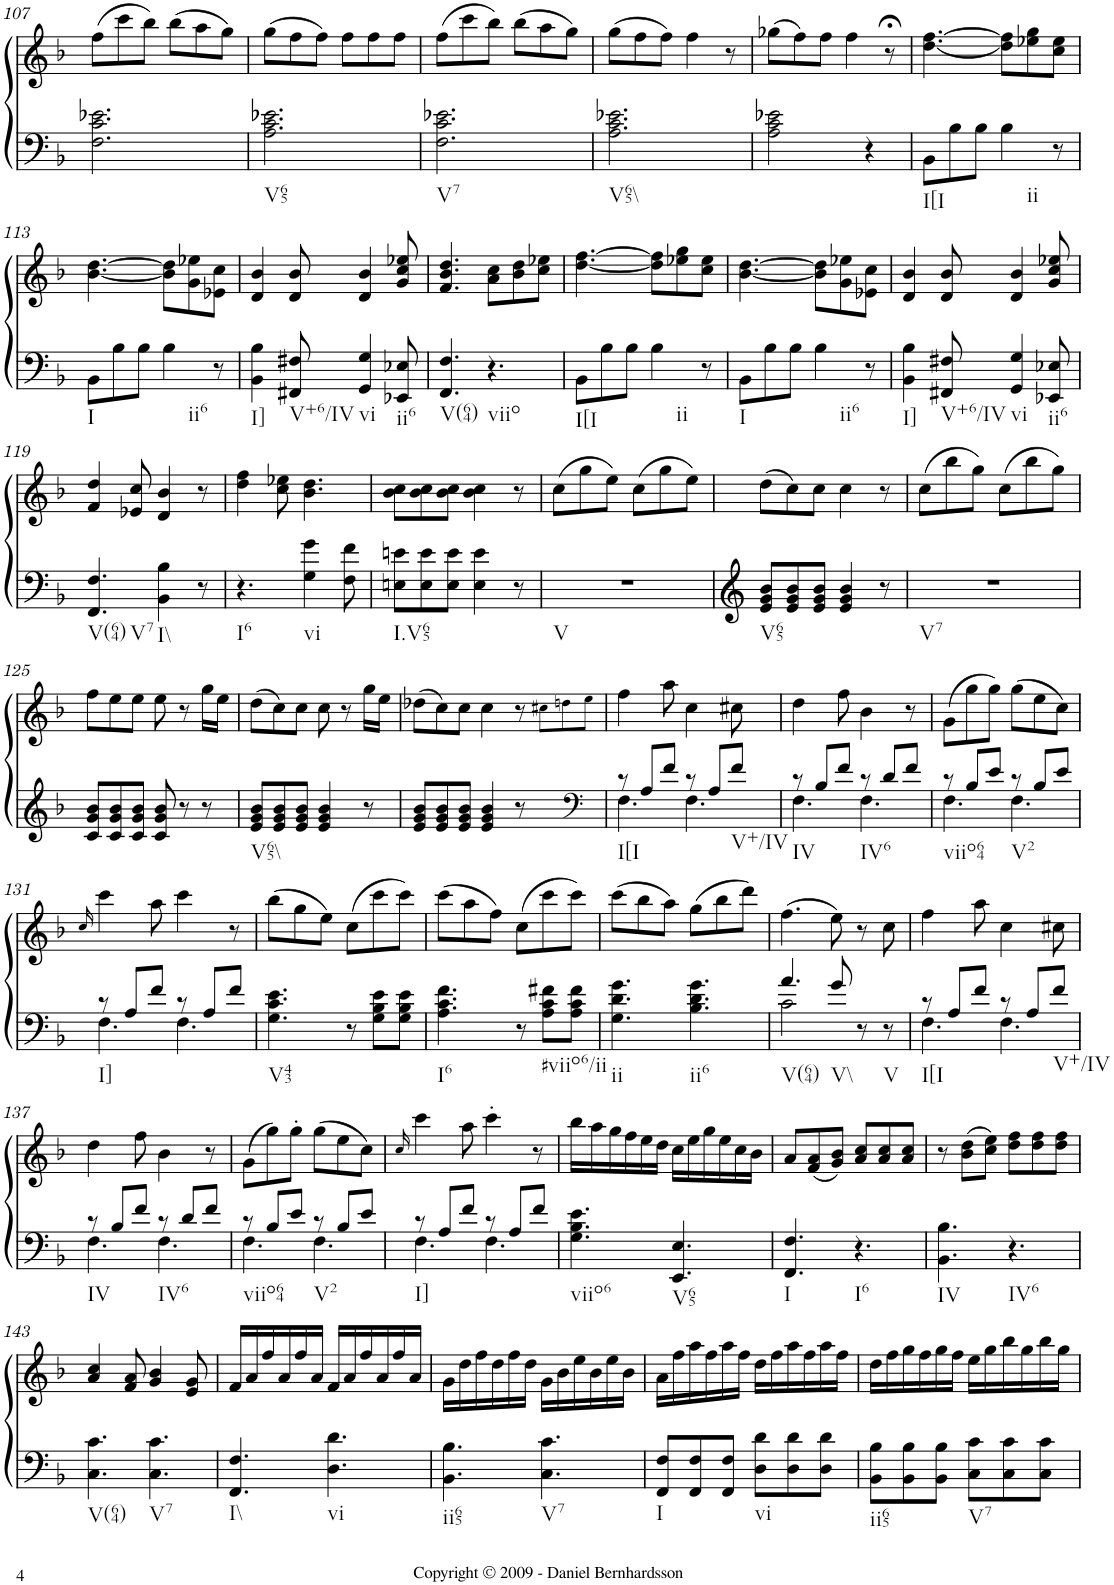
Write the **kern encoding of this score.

**kern	**kern
*part1	*part1
*staff2	*staff1
*I"Piano	*
*I'Pno.	*
!!LO:PB:g=z
*clefF4	*clefG2
*k[b-]	*k[b-]
*F:	*F:
*M6/8	*M6/8
=107	=107
2.F\ 2.c\ 2.e-X\	(8ff\L
.	8ccc\
.	8bb-\J)
.	(8bb-\L
.	8aa\
.	8gg\J)
=108	=108
!LO:TX:b:t=V65	!
2.A\ 2.c\ 2.e-X\	(8gg\L
.	8ff\
.	8ff\J)
.	8ff\L
.	8ff\
.	8ff\J
=109	=109
!LO:TX:b:t=V7	!
2.F\ 2.c\ 2.e-X\	(8ff\L
.	8ccc\
.	8bb-\J)
.	(8bb-\L
.	8aa\
.	8gg\J)
=110	=110
!LO:TX:b:t=V65\\	!
2.A\ 2.c\ 2.e-X\	(8gg\L
.	8ff\
.	8ff\J)
.	4ff\
.	8r
=111	=111
2A\ 2c\ 2e-X\	(8gg-X\L
.	8ff\)
.	8ff\J
.	4ff\
4r	.
.	8r;<
=112	=112
!LO:TX:b:t=I[I	!
8BB-\L	[<4.dd\ [>4.ff\
8B-\	.
8B-\J	.
!LO:TX:b:t=ii	!
4B-\	8dd\] 8ff\]L
.	8ee-X\ 8gg\
8r	8cc\ 8ee-\J
!!LO:LB:g=z
=113	=113
!LO:TX:b:t=I	!
8BB-\L	[<4.b-\ [>4.dd\
8B-\	.
8B-\J	.
!LO:TX:b:t=ii6	!
4B-\	8b-\] 8dd\]L
.	8g\ 8ee-X\
8r	8e-X\ 8cc\J
=114	=114
!LO:TX:b:t=I]	!
4BB-\ 4B-\	4d/ 4b-/
!LO:TX:b:t=V+6/IV	!
8FF#X/ 8F#X/	8d/ 8b-/
!LO:TX:b:t=vi	!
4GG/ 4G/	4d/ 4b-/
!LO:TX:b:t=ii6	!
8EE-X/ 8E-X/	8g/ 8cc/ 8ee-X/
=115	=115
!LO:TX:b:t=V(64)	!
4.FF/ 4.F/	4.f/ 4.b-/ 4.dd/
!LO:TX:b:t=viio	!
4.r	8a\ 8cc\L
.	8b-\ 8dd\
.	8cc\ 8ee-X\J
=116	=116
!LO:TX:b:t=I[I	!
8BB-\L	[<4.dd\ [>4.ff\
8B-\	.
8B-\J	.
!LO:TX:b:t=ii	!
4B-\	8dd\] 8ff\]L
.	8ee-X\ 8gg\
8r	8cc\ 8ee-\J
=117	=117
!LO:TX:b:t=I	!
8BB-\L	[<4.b-\ [>4.dd\
8B-\	.
8B-\J	.
!LO:TX:b:t=ii6	!
4B-\	8b-\] 8dd\]L
.	8g\ 8ee-X\
8r	8e-X\ 8cc\J
=118	=118
!LO:TX:b:t=I]	!
4BB-\ 4B-\	4d/ 4b-/
!LO:TX:b:t=V+6/IV	!
8FF#X/ 8F#X/	8d/ 8b-/
!LO:TX:b:t=vi	!
4GG/ 4G/	4d/ 4b-/
!LO:TX:b:t=ii6	!
8EE-X/ 8E-X/	8g/ 8cc/ 8ee-X/
!!LO:LB:g=z
=119	=119
!LO:TX:b:t=V(64)	!
!LO:TX:b:t=V7	!
4.FF/ 4.F/	4f/ 4dd/
.	8e-X/ 8cc/
!LO:TX:b:t=I\\	!
4BB-\ 4B-\	4d/ 4b-/
8r	8r
=120	=120
!LO:TX:b:t=I6	!
4.r	4dd\ 4ff\
.	8cc\ 8ee-X\
!LO:TX:b:t=vi	!
4G\ 4g\	4.b-\ 4.dd\
8F\ 8f\	.
=121	=121
!LO:TX:b:t=I.V65	!
8En\ 8en\L	8b-\ 8cc\L
8E\ 8e\	8b-\ 8cc\
8E\ 8e\J	8b-\ 8cc\J
4E\ 4e\	4b-\ 4cc\
8r	8r
=122	=122
!LO:TX:b:t=V	!
2.r	(8cc\L
.	8gg\
.	8ee\J)
.	(8cc\L
.	8gg\
.	8ee\J)
=123	=123
!LO:TX:b:t=V65	!
8e/ 8g/ 8b-/L	(8dd\L
8e/ 8g/ 8b-/	8cc\)
8e/ 8g/ 8b-/J	8cc\J
4e/ 4g/ 4b-/	4cc\
8r	8r
=124	=124
!LO:TX:b:t=V7	!
2.r	(8cc\L
.	8bb-\
.	8gg\J)
.	(8cc\L
.	8bb-\
.	8gg\J)
!!LO:LB:g=z
=125	=125
8c/ 8g/ 8b-/L	8ff\L
8c/ 8g/ 8b-/	8ee\
8c/ 8g/ 8b-/J	8ee\J
8c/ 8g/ 8b-/	8ee\
8r	8r
8r	16gg\LL
.	16ee\JJ
=126	=126
!LO:TX:b:t=V65\\	!
8e/ 8g/ 8b-/L	(8dd\L
8e/ 8g/ 8b-/	8cc\)
8e/ 8g/ 8b-/J	8cc\J
4e/ 4g/ 4b-/	8cc\
.	8r
8r	16gg\LL
.	16ee\JJ
=127	=127
8e/ 8g/ 8b-/L	(8dd-X\L
8e/ 8g/ 8b-/	8cc\)
8e/ 8g/ 8b-/J	8cc\J
4e/ 4g/ 4b-/	4cc\
8r	8r
4ryy	8cc#X!\L
.	8ddn!\
*clefF4	*
8ryy	8ee!\J
=128	=128
*^	*
!LO:TX:b:t=I[I	!	!
8r	4.F\	4ff\
8A/L	.	.
8f/J	.	8aa\
8r	4.F\	4cc\
8A/L	.	.
!LO:TX:b:t=V+/IV	!	!
8f/J	.	8cc#X\
=129	=129	=129
!LO:TX:b:t=IV	!	!
8r	4.F\	4dd\
8B-/L	.	.
8f/J	.	8ff\
!LO:TX:b:t=IV6	!	!
8r	4.F\	4b-\
8d/L	.	.
8f/J	.	8r
=130	=130	=130
!LO:TX:b:t=viio64	!	!
8r	4.F\	(8g\L
8B-/L	.	8gg\
8e/J	.	8gg\J)
!LO:TX:b:t=V2	!	!
8r	4.F\	(8gg\L
8B-/L	.	8ee\
8e/J	.	8cc\J)
!!LO:LB:g=z
=131	=131	=131
.	.	16qcc/
!LO:TX:b:t=I]	!	!
8r	4.F\	4ccc\
8A/L	.	.
8f/J	.	8aa\
8r	4.F\	4ccc\
8A/L	.	.
8f/J	.	8r
*v	*v	*
=132	=132
!LO:TX:b:t=V43	!
4.G\ 4.c\ 4.e\	(8bb-\L
.	8gg\
.	8ee\J)
8r	(8cc\L
8G\ 8B-\ 8e\L	8ccc\
8G\ 8B-\ 8e\J	8ccc\J)
=133	=133
!LO:TX:b:t=I6	!
4.A\ 4.c\ 4.f\	(8ccc\L
.	8aa\
.	8ff\J)
8r	(8cc\L
!LO:TX:b:t=#viio6/ii	!
8A\ 8c\ 8f#X\L	8ccc\
8A\ 8c\ 8f#\J	8ccc\J)
=134	=134
!LO:TX:b:t=ii	!
4.G\ 4.d\ 4.g\	(8ccc\L
.	8bb-\
.	8aa\J)
!LO:TX:b:t=ii6	!
4.B-\ 4.d\ 4.g\	(8gg\L
.	8bb-\
.	8ddd\J)
=135	=135
*^	*
!LO:TX:b:t=V(64)	!	!
4.a/	2c\	(4.ff\
!LO:TX:b:t=V\\	!	!
8g/	.	8ee\)
8r	8ryy	8r
!LO:TX:b:t=V	!	!
8r	8ryy	8cc\
=136	=136	=136
!LO:TX:b:t=I[I	!	!
8r	4.F\	4ff\
8A/L	.	.
8f/J	.	8aa\
8r	4.F\	4cc\
8A/L	.	.
!LO:TX:b:t=V+/IV	!	!
8f/J	.	8cc#X\
!!LO:LB:g=z
=137	=137	=137
!LO:TX:b:t=IV	!	!
8r	4.F\	4dd\
8B-/L	.	.
8f/J	.	8ff\
!LO:TX:b:t=IV6	!	!
8r	4.F\	4b-\
8d/L	.	.
8f/J	.	8r
=138	=138	=138
!LO:TX:b:t=viio64	!	!
8r	4.F\	(8g\L
8B-/L	.	8gg\)
8e/J	.	8gg'\J
!LO:TX:b:t=V2	!	!
8r	4.F\	(8gg\L
8B-/L	.	8ee\
8e/J	.	8cc\J)
=139	=139	=139
.	.	16qcc/
!LO:TX:b:t=I]	!	!
8r	4.F\	4ccc\
8A/L	.	.
8f/J	.	8aa\
8r	4.F\	4ccc'\
8A/L	.	.
8f/J	.	8r
*v	*v	*
=140	=140
!LO:TX:b:t=viio6	!
4.G\ 4.B-\ 4.e\	16bb-\LL
.	16aa\
.	16gg\
.	16ff\
.	16ee\
.	16dd\JJ
!LO:TX:b:t=V65	!
4.EE/ 4.E/	16cc\LL
.	16ee\
.	16gg\
.	16ee\
.	16cc\
.	16b-\JJ
=141	=141
!LO:TX:b:t=I	!
4.FF/ 4.F/	8a/L
.	(8f/ 8a/
.	8g/ 8b-/J)
!LO:TX:b:t=I6	!
4.r	8a/ 8cc/L
.	8a/ 8cc/
.	8a/ 8cc/J
=142	=142
!LO:TX:b:t=IV	!
4.BB-\ 4.B-\	8r
.	(8b-\ 8dd\L
.	8cc\ 8ee\J)
!LO:TX:b:t=IV6	!
4.r	8dd\ 8ff\L
.	8dd\ 8ff\
.	8dd\ 8ff\J
!!LO:LB:g=z
=143	=143
!LO:TX:b:t=V(64)	!
4.C\ 4.c\	4a/ 4cc/
.	8f/ 8a/
!LO:TX:b:t=V7	!
4.C\ 4.c\	4g/ 4b-/
.	8e/ 8g/
=144	=144
!LO:TX:b:t=I\\	!
4.FF/ 4.F/	16f/LL
.	16a/
.	16ff/
.	16a/
.	16ff/
.	16a/JJ
!LO:TX:b:t=vi	!
4.D\ 4.d\	16f/LL
.	16a/
.	16ff/
.	16a/
.	16ff/
.	16a/JJ
=145	=145
!LO:TX:b:t=ii65	!
4.BB-\ 4.B-\	16g\LL
.	16dd\
.	16ff\
.	16dd\
.	16ff\
.	16dd\JJ
!LO:TX:b:t=V7	!
4.C\ 4.c\	16g\LL
.	16b-\
.	16ee\
.	16b-\
.	16ee\
.	16b-\JJ
=146	=146
!LO:TX:b:t=I	!
8FF/ 8F/L	16a\LL
.	16ff\
8FF/ 8F/	16aa\
.	16ff\
8FF/ 8F/J	16aa\
.	16ff\JJ
!LO:TX:b:t=vi	!
8D\ 8d\L	16dd\LL
.	16ff\
8D\ 8d\	16aa\
.	16ff\
8D\ 8d\J	16aa\
.	16ff\JJ
=147	=147
!LO:TX:b:t=ii65	!
8BB-\ 8B-\L	16dd\LL
.	16ff\
8BB-\ 8B-\	16gg\
.	16ff\
8BB-\ 8B-\J	16gg\
.	16ff\JJ
!LO:TX:b:t=V7	!
8C\ 8c\L	16ee\LL
.	16gg\
8C\ 8c\	16bb-\
.	16gg\
8C\ 8c\J	16bb-\
.	16gg\JJ
=	=
*-	*-
